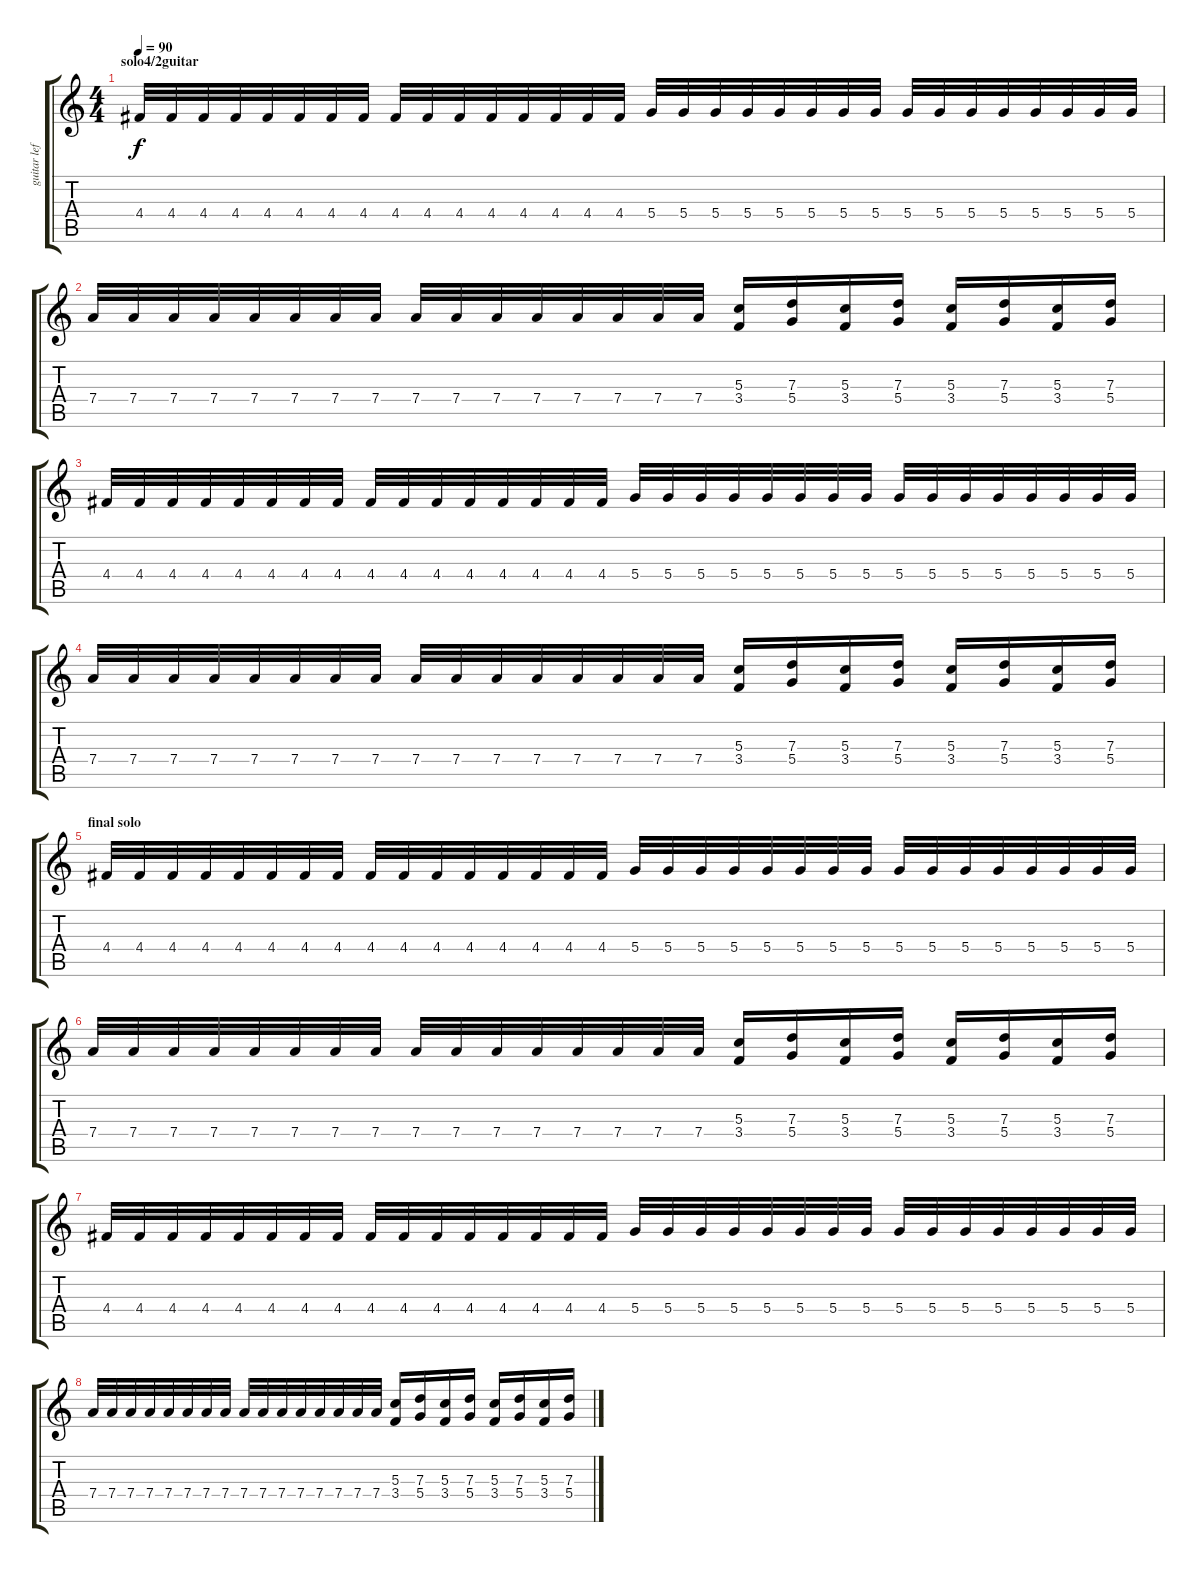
\track ("guitar left" "guitar lef") {instrument distortionguitar}
\staff {score tabs}
\tuning (E4 B3 G3 D3 A2 E2) {hide}
\ts (4 4)
\section ("" "solo4/2guitar")
\tempo 90
\clef g2
\ks c
4.4.32{dy f} 4.4.32 4.4.32 4.4.32 4.4.32 4.4.32 4.4.32 4.4.32 4.4.32 4.4.32 4.4.32 4.4.32 4.4.32 4.4.32 4.4.32 4.4.32 5.4.32 5.4.32 5.4.32 5.4.32 5.4.32 5.4.32 5.4.32 5.4.32 5.4.32 5.4.32 5.4.32 5.4.32 5.4.32 5.4.32 5.4.32 5.4.32 |
7.4.32 7.4.32 7.4.32 7.4.32 7.4.32 7.4.32 7.4.32 7.4.32 7.4.32 7.4.32 7.4.32 7.4.32 7.4.32 7.4.32 7.4.32 7.4.32 (5.3 3.4).16 (7.3 5.4).16 (5.3 3.4).16 (7.3 5.4).16 (5.3 3.4).16 (7.3 5.4).16 (5.3 3.4).16 (7.3 5.4).16 |
4.4.32 4.4.32 4.4.32 4.4.32 4.4.32 4.4.32 4.4.32 4.4.32 4.4.32 4.4.32 4.4.32 4.4.32 4.4.32 4.4.32 4.4.32 4.4.32 5.4.32 5.4.32 5.4.32 5.4.32 5.4.32 5.4.32 5.4.32 5.4.32 5.4.32 5.4.32 5.4.32 5.4.32 5.4.32 5.4.32 5.4.32 5.4.32 |
7.4.32 7.4.32 7.4.32 7.4.32 7.4.32 7.4.32 7.4.32 7.4.32 7.4.32 7.4.32 7.4.32 7.4.32 7.4.32 7.4.32 7.4.32 7.4.32 (5.3 3.4).16 (7.3 5.4).16 (5.3 3.4).16 (7.3 5.4).16 (5.3 3.4).16 (7.3 5.4).16 (5.3 3.4).16 (7.3 5.4).16 |
\section ("" "final solo")
4.4.32 4.4.32 4.4.32 4.4.32 4.4.32 4.4.32 4.4.32 4.4.32 4.4.32 4.4.32 4.4.32 4.4.32 4.4.32 4.4.32 4.4.32 4.4.32 5.4.32 5.4.32 5.4.32 5.4.32 5.4.32 5.4.32 5.4.32 5.4.32 5.4.32 5.4.32 5.4.32 5.4.32 5.4.32 5.4.32 5.4.32 5.4.32 |
7.4.32 7.4.32 7.4.32 7.4.32 7.4.32 7.4.32 7.4.32 7.4.32 7.4.32 7.4.32 7.4.32 7.4.32 7.4.32 7.4.32 7.4.32 7.4.32 (5.3 3.4).16 (7.3 5.4).16 (5.3 3.4).16 (7.3 5.4).16 (5.3 3.4).16 (7.3 5.4).16 (5.3 3.4).16 (7.3 5.4).16 |
4.4.32 4.4.32 4.4.32 4.4.32 4.4.32 4.4.32 4.4.32 4.4.32 4.4.32 4.4.32 4.4.32 4.4.32 4.4.32 4.4.32 4.4.32 4.4.32 5.4.32 5.4.32 5.4.32 5.4.32 5.4.32 5.4.32 5.4.32 5.4.32 5.4.32 5.4.32 5.4.32 5.4.32 5.4.32 5.4.32 5.4.32 5.4.32 |
7.4.32 7.4.32 7.4.32 7.4.32 7.4.32 7.4.32 7.4.32 7.4.32 7.4.32 7.4.32 7.4.32 7.4.32 7.4.32 7.4.32 7.4.32 7.4.32 (5.3 3.4).16 (7.3 5.4).16 (5.3 3.4).16 (7.3 5.4).16 (5.3 3.4).16 (7.3 5.4).16 (5.3 3.4).16 (7.3 5.4).16
